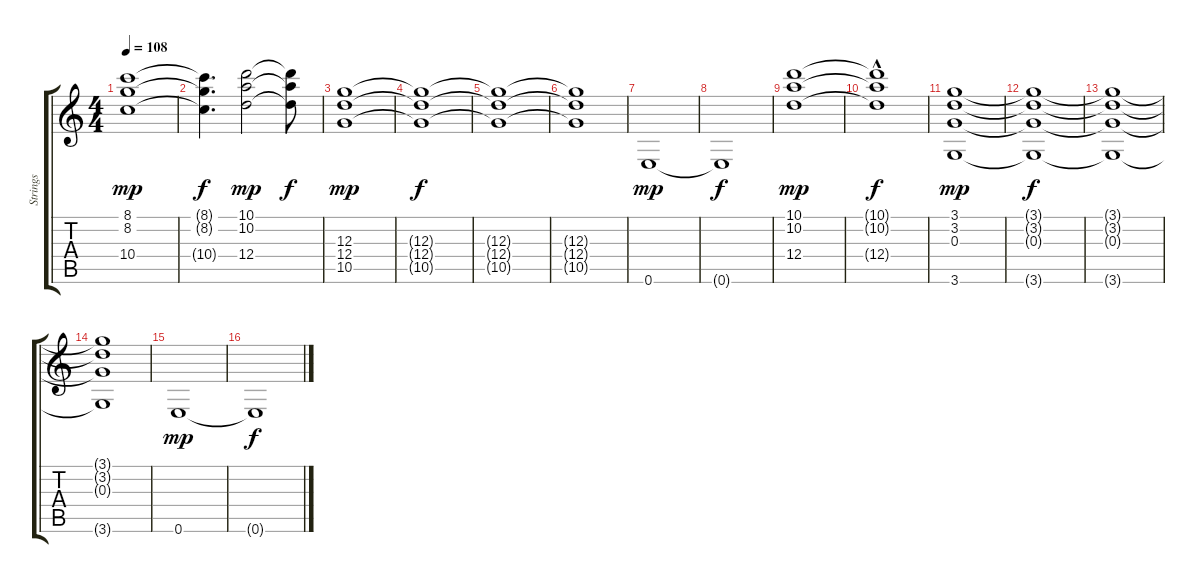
\track ("Strings             " "Strings   ") {instrument acousticguitarnylon}
\staff {score tabs}
\tuning (E4 B3 G3 D3 A2 E2) {hide}
\ts (4 4)
\tempo 108
\clef g2
\ks c
(8.1 8.2 10.4).1{dy mp} |
(8.1{t} 8.2{t} 10.4{t}).4{d dy f} (10.1 10.2 12.4).2{dy mp} (10.1{t} 10.2{t} 12.4{t}).8{dy f} |
(12.3 12.4 10.5).1{dy mp} |
(12.3{t} 12.4{t} 10.5{t}).1{dy f} |
(12.3{t} 12.4{t} 10.5{t}).1 |
(12.3{t} 12.4{t} 10.5{t}).1 |
0.6.1{dy mp} |
0.6{t}.1{dy f} |
(10.1 10.2 12.4).1{dy mp} |
(10.1{hac t} 10.2{hac t} 12.4{hac t}).1{dy f} |
(3.1 3.2 0.3 3.6).1{dy mp} |
(3.1{t} 3.2{t} 0.3{t} 3.6{t}).1{dy f} |
(3.1{t} 3.2{t} 0.3{t} 3.6{t}).1 |
(3.1{t} 3.2{t} 0.3{t} 3.6{t}).1 |
0.6.1{dy mp} |
0.6{t}.1{dy f}
